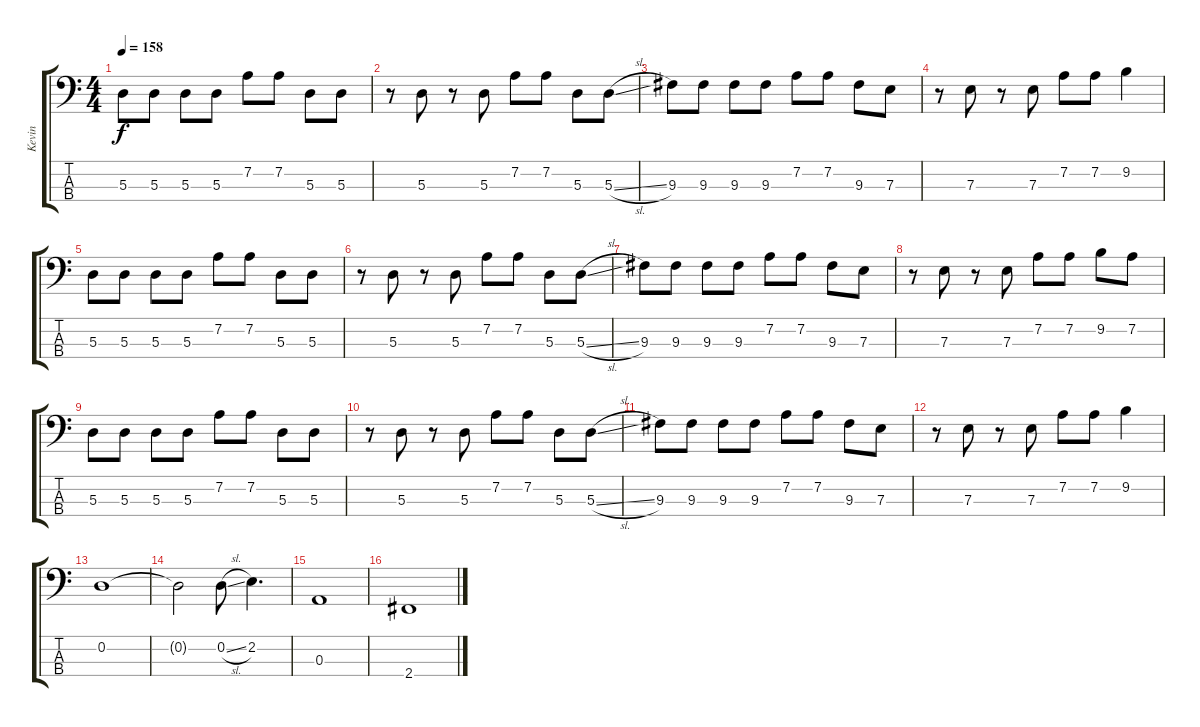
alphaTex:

\track ("Kevin" "Kevin") {instrument electricbassfinger}
\staff {score tabs}
\tuning (G2 D2 A1 E1) {hide}
\ts (4 4)
\tempo 158
\clef f4
\ks c
5.3.8{dy f} 5.3.8 5.3.8 5.3.8 7.2.8 7.2.8 5.3.8 5.3.8 |
r.8 5.3.8 r.8 5.3.8 7.2.8 7.2.8 5.3.8 5.3{sl}.8 |
9.3.8 9.3.8 9.3.8 9.3.8 7.2.8 7.2.8 9.3.8 7.3.8 |
r.8 7.3.8 r.8 7.3.8 7.2.8 7.2.8 9.2.4 |
5.3.8 5.3.8 5.3.8 5.3.8 7.2.8 7.2.8 5.3.8 5.3.8 |
r.8 5.3.8 r.8 5.3.8 7.2.8 7.2.8 5.3.8 5.3{sl}.8 |
9.3.8 9.3.8 9.3.8 9.3.8 7.2.8 7.2.8 9.3.8 7.3.8 |
r.8 7.3.8 r.8 7.3.8 7.2.8 7.2.8 9.2.8 7.2.8 |
5.3.8 5.3.8 5.3.8 5.3.8 7.2.8 7.2.8 5.3.8 5.3.8 |
r.8 5.3.8 r.8 5.3.8 7.2.8 7.2.8 5.3.8 5.3{sl}.8 |
9.3.8 9.3.8 9.3.8 9.3.8 7.2.8 7.2.8 9.3.8 7.3.8 |
r.8 7.3.8 r.8 7.3.8 7.2.8 7.2.8 9.2.4 |
0.2.1 |
0.2{t}.2 0.2{sl}.8 2.2.4{d} |
0.3.1 |
2.4.1
